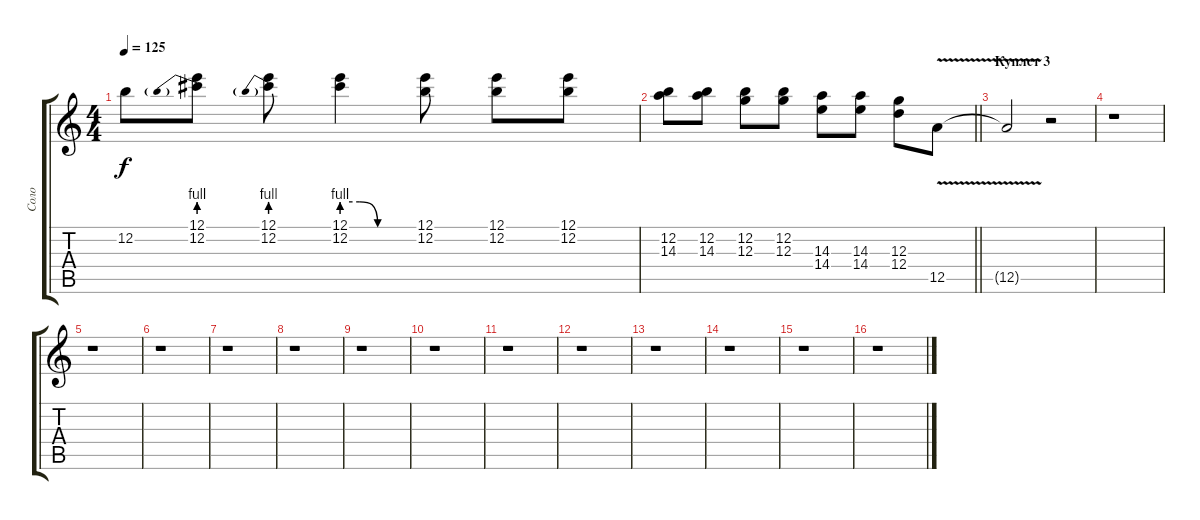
\track ("Соло" "Соло") {instrument overdrivenguitar}
\staff {score tabs}
\tuning (E4 B3 G3 D3 A2 E2) {hide}
\ts (4 4)
\tempo 125
\clef g2
\ks c
12.2{t}.8{dy f} (12.1 12.2{be (prebend 0 4 60 4)}).8 (12.1 12.2{be (prebend 0 4 60 4)}).8 (12.1 12.2{be (custom 0 4 15 4 30 0 60 0)}).4 (12.1 12.2).8 (12.1 12.2).8 (12.1 12.2).8 |
\barLineRight lightlight
(12.2 14.3).8 (12.2 14.3).8 (12.2 12.3).8 (12.2 12.3).8 (14.3 14.4).8 (14.3 14.4).8 (12.3 12.4).8 12.5{v}.8 |
\section ("" "Куплет 3")
12.5{t}.2 r.2 |
r.1 |
r.1 |
r.1 |
r.1 |
r.1 |
r.1 |
r.1 |
r.1 |
r.1 |
r.1 |
r.1 |
r.1 |
r.1
